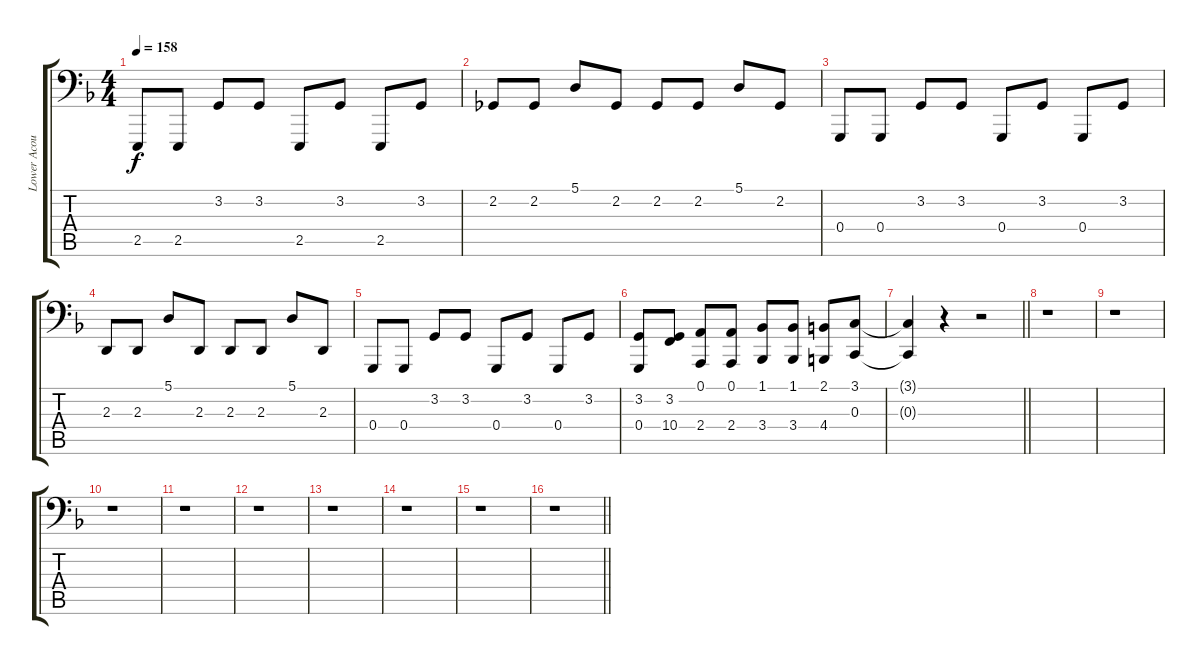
\track ("Lower Acoustic Piano" "Lower Acou") {instrument brightacousticpiano}
\staff {score tabs}
\tuning (A2 E2 C2 G1 D1 A0) {hide}
\ts (4 4)
\tempo 158
\clef f4
\ks f
2.5.8{dy f} 2.5.8 3.2.8 3.2.8 2.5.8 3.2.8 2.5.8 3.2.8 |
2.2.8 2.2.8 5.1.8 2.2.8 2.2.8 2.2.8 5.1.8 2.2.8 |
0.4.8 0.4.8 3.2.8 3.2.8 0.4.8 3.2.8 0.4.8 3.2.8 |
2.3.8 2.3.8 5.1.8 2.3.8 2.3.8 2.3.8 5.1.8 2.3.8 |
0.4.8 0.4.8 3.2.8 3.2.8 0.4.8 3.2.8 0.4.8 3.2.8 |
(3.2 0.4).8 (3.2 10.4).8 (0.1 2.4).8 (0.1 2.4).8 (1.1 3.4).8 (1.1 3.4).8 (2.1 4.4).8 (3.1 0.3).8 |
\barLineRight lightlight
(3.1{t} 0.3{t}).4 r.4 r.2 |
\section ("" "")
r.1 |
r.1 |
r.1 |
r.1 |
r.1 |
r.1 |
r.1 |
r.1 |
\barLineRight lightlight
r.1
